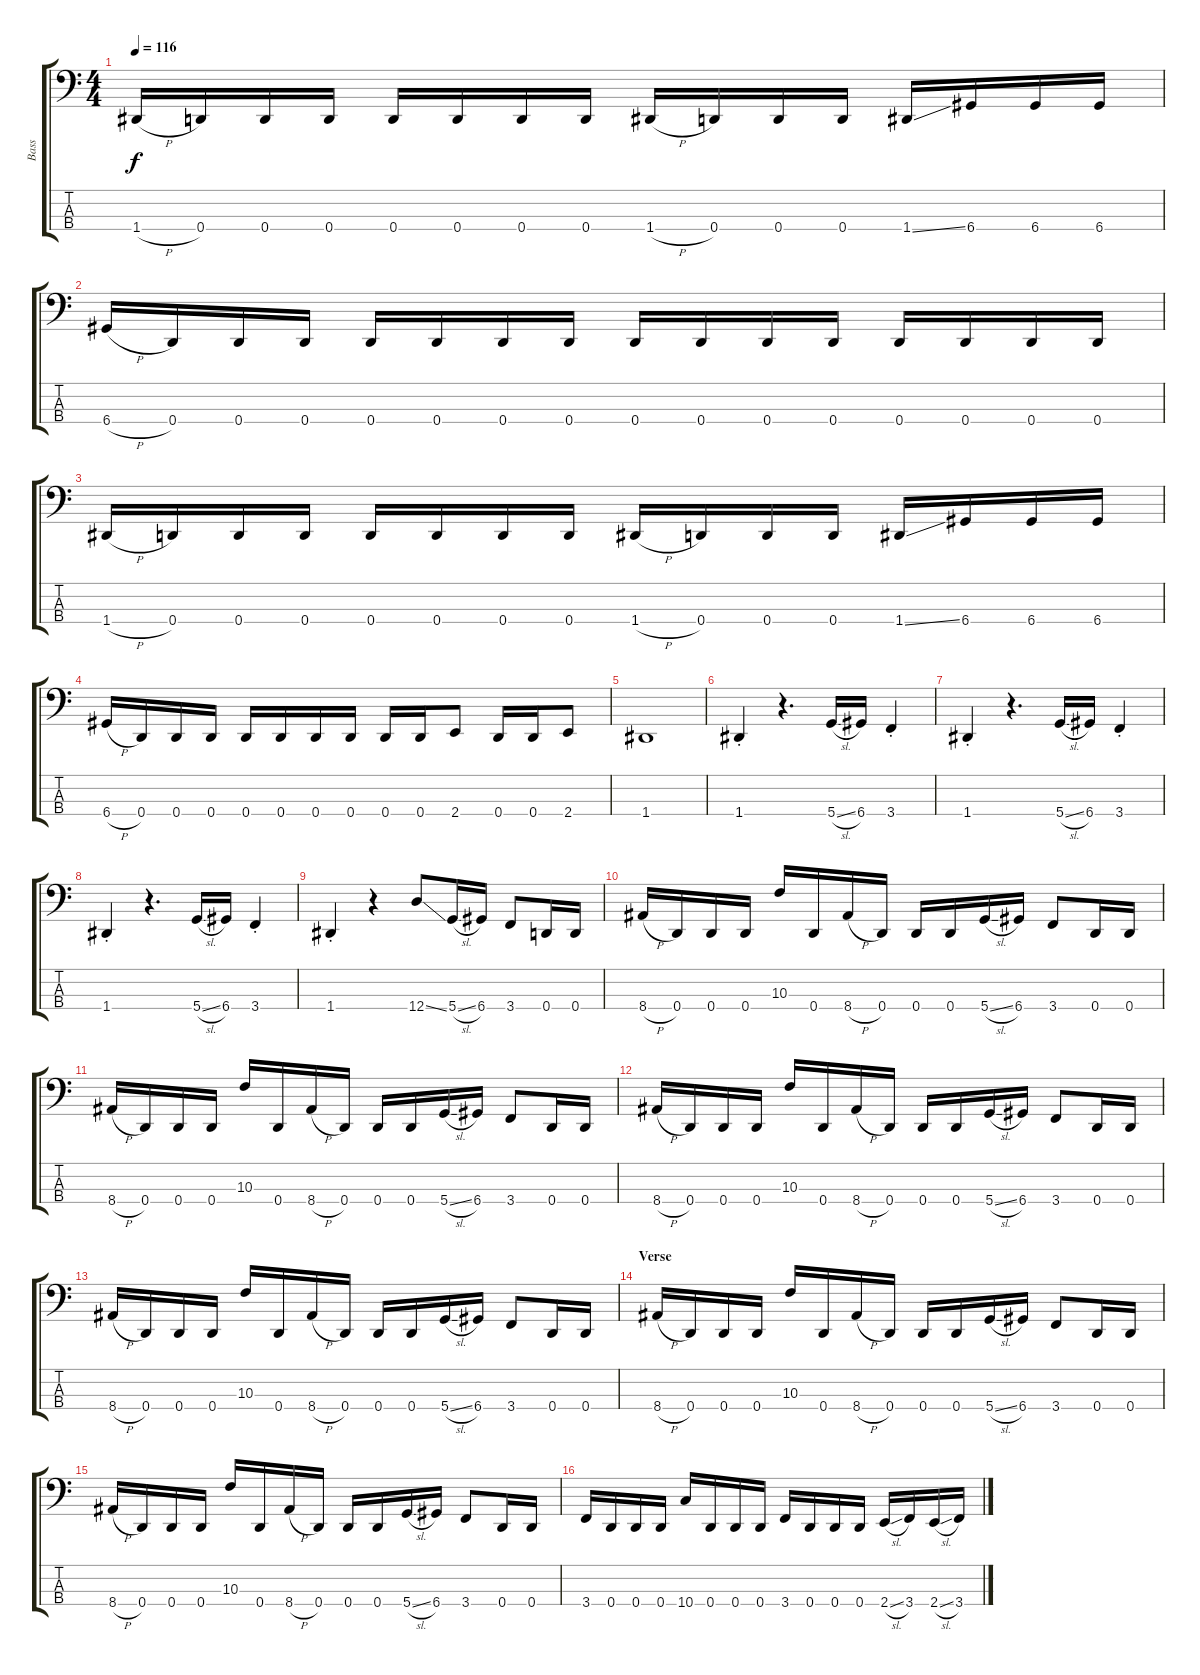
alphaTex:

\track ("Bass" "Bass") {instrument electricbasspick}
\staff {score tabs}
\tuning (F2 C2 G1 D1) {hide}
\ts (4 4)
\tempo 116
\clef f4
\ks c
1.4{h}.16{dy f} 0.4.16 0.4.16 0.4.16 0.4.16 0.4.16 0.4.16 0.4.16 1.4{h}.16 0.4.16 0.4.16 0.4.16 1.4{ss}.16 6.4.16 6.4.16 6.4.16 |
6.4{h}.16 0.4.16 0.4.16 0.4.16 0.4.16 0.4.16 0.4.16 0.4.16 0.4.16 0.4.16 0.4.16 0.4.16 0.4.16 0.4.16 0.4.16 0.4.16 |
1.4{h}.16 0.4.16 0.4.16 0.4.16 0.4.16 0.4.16 0.4.16 0.4.16 1.4{h}.16 0.4.16 0.4.16 0.4.16 1.4{ss}.16 6.4.16 6.4.16 6.4.16 |
6.4{h}.16 0.4.16 0.4.16 0.4.16 0.4.16 0.4.16 0.4.16 0.4.16 0.4.16 0.4.16 2.4.8 0.4.16 0.4.16 2.4.8 |
1.4.1 |
\section ("" "")
1.4{st}.4 r.4{d} 5.4{sl}.16 6.4.16 3.4{st}.4 |
1.4{st}.4 r.4{d} 5.4{sl}.16 6.4.16 3.4{st}.4 |
1.4{st}.4 r.4{d} 5.4{sl}.16 6.4.16 3.4{st}.4 |
1.4{st}.4 r.4 12.4{ss}.8 5.4{sl}.16 6.4.16 3.4.8 0.4.16 0.4.16 |
8.4{h}.16 0.4.16 0.4.16 0.4.16 10.3.16 0.4.16 8.4{h}.16 0.4.16 0.4.16 0.4.16 5.4{sl}.16 6.4.16 3.4.8 0.4.16 0.4.16 |
8.4{h}.16 0.4.16 0.4.16 0.4.16 10.3.16 0.4.16 8.4{h}.16 0.4.16 0.4.16 0.4.16 5.4{sl}.16 6.4.16 3.4.8 0.4.16 0.4.16 |
8.4{h}.16 0.4.16 0.4.16 0.4.16 10.3.16 0.4.16 8.4{h}.16 0.4.16 0.4.16 0.4.16 5.4{sl}.16 6.4.16 3.4.8 0.4.16 0.4.16 |
8.4{h}.16 0.4.16 0.4.16 0.4.16 10.3.16 0.4.16 8.4{h}.16 0.4.16 0.4.16 0.4.16 5.4{sl}.16 6.4.16 3.4.8 0.4.16 0.4.16 |
\section ("" "Verse")
8.4{h}.16 0.4.16 0.4.16 0.4.16 10.3.16 0.4.16 8.4{h}.16 0.4.16 0.4.16 0.4.16 5.4{sl}.16 6.4.16 3.4.8 0.4.16 0.4.16 |
8.4{h}.16 0.4.16 0.4.16 0.4.16 10.3.16 0.4.16 8.4{h}.16 0.4.16 0.4.16 0.4.16 5.4{sl}.16 6.4.16 3.4.8 0.4.16 0.4.16 |
3.4.16 0.4.16 0.4.16 0.4.16 10.4.16 0.4.16 0.4.16 0.4.16 3.4.16 0.4.16 0.4.16 0.4.16 2.4{sl}.16 3.4.16 2.4{sl}.16 3.4.16
